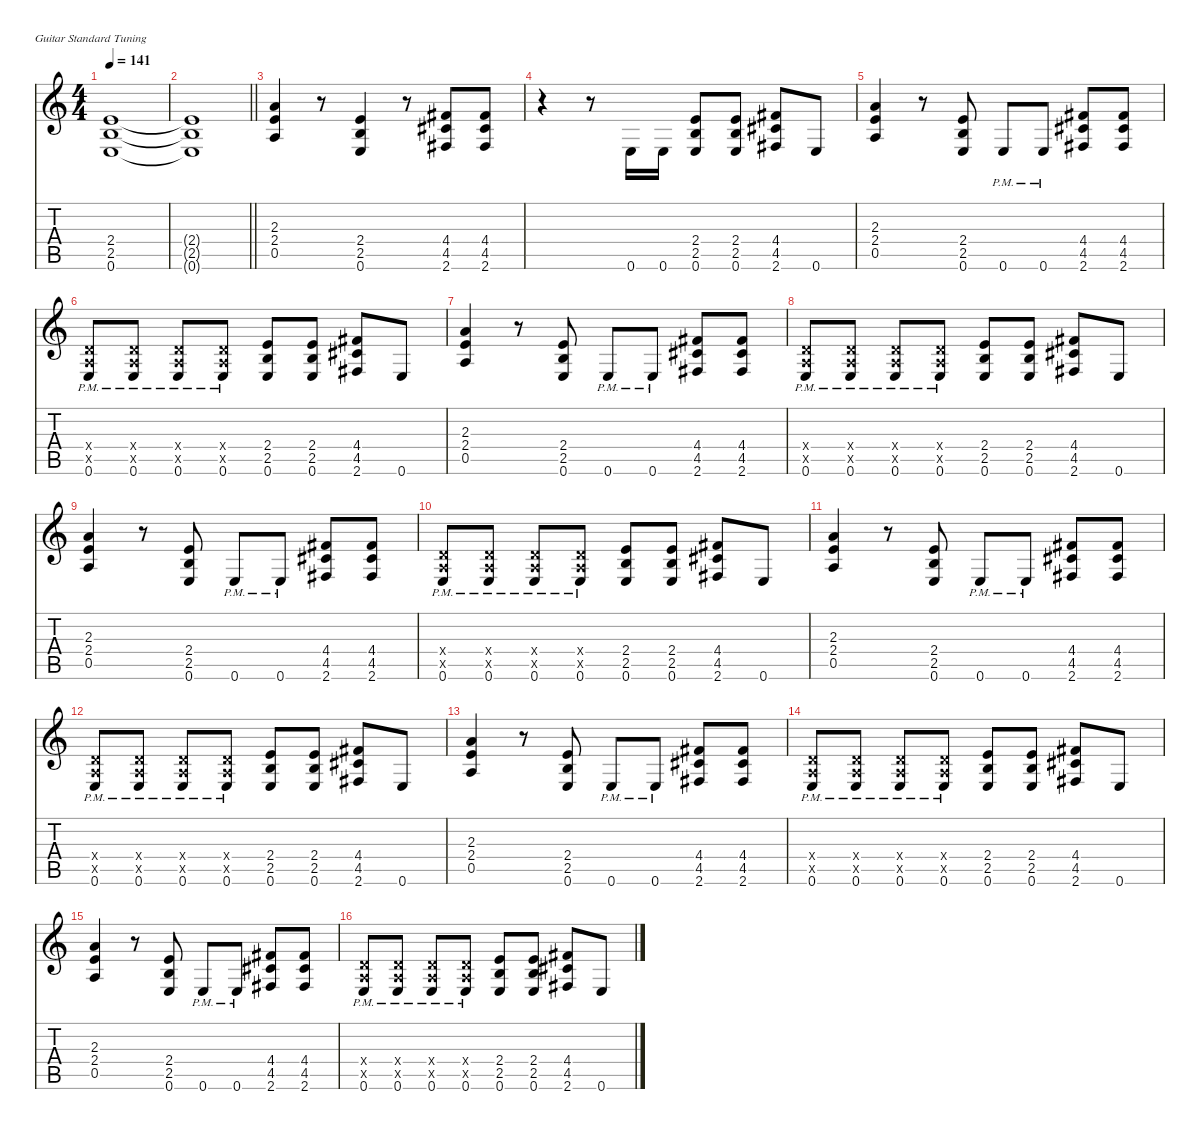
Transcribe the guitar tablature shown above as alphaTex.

\defaultSystemsLayout 4
\hideDynamics
\bracketExtendMode nobrackets
\singleTrackTrackNamePolicy hidden
\multiTrackTrackNamePolicy hidden
\otherSystemsTrackNameOrientation horizontal
\track ("Guitar" "od.guit.") {defaultSystemsLayout 8 instrument overdrivenguitar}
\staff {score tabs}
\tuning (E4 B3 G3 D3 A2 E2)
\ts (4 4)
\tempo 141
\clef g2
\ks c
(2.4 2.5 0.6).1{dy f instrument overdrivenguitar beam Up} |
\barLineRight lightlight
(2.4{t} 2.5{t} 0.6{t}).1{beam Up} |
(2.3 2.4 0.5).4{beam Up} r.8{beam Up} (2.4 2.5 0.6).4{beam Up} r.8{beam Up} (4.4{acc #} 4.5{acc #} 2.6{acc #}).8{beam Up} (4.4{acc #} 4.5{acc #} 2.6{acc #}).8{beam Up} |
r.4{beam Down} r.8{beam Down} 0.6.16{beam Up} 0.6.16{beam Up} (2.4 2.5 0.6).8{beam Up} (2.4 2.5 0.6).8{beam Up} (4.4{acc #} 4.5{acc #} 2.6{acc #}).8{beam Up} 0.6.8{beam Up} |
(2.3 2.4 0.5).4{beam Up} r.8{beam Up} (2.4 2.5 0.6).8{beam Up} 0.6{pm}.8{beam Up} 0.6{pm}.8{beam Up} (4.4{acc #} 4.5{acc #} 2.6{acc #}).8{beam Up} (4.4{acc #} 4.5{acc #} 2.6{acc #}).8{beam Up} |
(0.4{x} 0.5{x} 0.6{pm}).8{beam Up} (0.4{x} 0.5{x} 0.6{pm}).8{beam Up} (0.4{x} 0.5{x} 0.6{pm}).8{beam Up} (0.4{x} 0.5{x} 0.6{pm}).8{beam Up} (2.4 2.5 0.6).8{beam Up} (2.4 2.5 0.6).8{beam Up} (4.4{acc #} 4.5{acc #} 2.6{acc #}).8{beam Up} 0.6.8{beam Up} |
(2.3 2.4 0.5).4{beam Up} r.8{beam Up} (2.4 2.5 0.6).8{beam Up} 0.6{pm}.8{beam Up} 0.6{pm}.8{beam Up} (4.4{acc #} 4.5{acc #} 2.6{acc #}).8{beam Up} (4.4{acc #} 4.5{acc #} 2.6{acc #}).8{beam Up} |
(0.4{x} 0.5{x} 0.6{pm}).8{beam Up} (0.4{x} 0.5{x} 0.6{pm}).8{beam Up} (0.4{x} 0.5{x} 0.6{pm}).8{beam Up} (0.4{x} 0.5{x} 0.6{pm}).8{beam Up} (2.4 2.5 0.6).8{beam Up} (2.4 2.5 0.6).8{beam Up} (4.4{acc #} 4.5{acc #} 2.6{acc #}).8{beam Up} 0.6.8{beam Up} |
(2.3 2.4 0.5).4{beam Up} r.8{beam Up} (2.4 2.5 0.6).8{beam Up} 0.6{pm}.8{beam Up} 0.6{pm}.8{beam Up} (4.4{acc #} 4.5{acc #} 2.6{acc #}).8{beam Up} (4.4{acc #} 4.5{acc #} 2.6{acc #}).8{beam Up} |
(0.4{x} 0.5{x} 0.6{pm}).8{beam Up} (0.4{x} 0.5{x} 0.6{pm}).8{beam Up} (0.4{x} 0.5{x} 0.6{pm}).8{beam Up} (0.4{x} 0.5{x} 0.6{pm}).8{beam Up} (2.4 2.5 0.6).8{beam Up} (2.4 2.5 0.6).8{beam Up} (4.4{acc #} 4.5{acc #} 2.6{acc #}).8{beam Up} 0.6.8{beam Up} |
(2.3 2.4 0.5).4{beam Up} r.8{beam Up} (2.4 2.5 0.6).8{beam Up} 0.6{pm}.8{beam Up} 0.6{pm}.8{beam Up} (4.4{acc #} 4.5{acc #} 2.6{acc #}).8{beam Up} (4.4{acc #} 4.5{acc #} 2.6{acc #}).8{beam Up} |
(0.4{x} 0.5{x} 0.6{pm}).8{beam Up} (0.4{x} 0.5{x} 0.6{pm}).8{beam Up} (0.4{x} 0.5{x} 0.6{pm}).8{beam Up} (0.4{x} 0.5{x} 0.6{pm}).8{beam Up} (2.4 2.5 0.6).8{beam Up} (2.4 2.5 0.6).8{beam Up} (4.4{acc #} 4.5{acc #} 2.6{acc #}).8{beam Up} 0.6.8{beam Up} |
(2.3 2.4 0.5).4{beam Up} r.8{beam Up} (2.4 2.5 0.6).8{beam Up} 0.6{pm}.8{beam Up} 0.6{pm}.8{beam Up} (4.4{acc #} 4.5{acc #} 2.6{acc #}).8{beam Up} (4.4{acc #} 4.5{acc #} 2.6{acc #}).8{beam Up} |
(0.4{x} 0.5{x} 0.6{pm}).8{beam Up} (0.4{x} 0.5{x} 0.6{pm}).8{beam Up} (0.4{x} 0.5{x} 0.6{pm}).8{beam Up} (0.4{x} 0.5{x} 0.6{pm}).8{beam Up} (2.4 2.5 0.6).8{beam Up} (2.4 2.5 0.6).8{beam Up} (4.4{acc #} 4.5{acc #} 2.6{acc #}).8{beam Up} 0.6.8{beam Up} |
(2.3 2.4 0.5).4{beam Up} r.8{beam Up} (2.4 2.5 0.6).8{beam Up} 0.6{pm}.8{beam Up} 0.6{pm}.8{beam Up} (4.4{acc #} 4.5{acc #} 2.6{acc #}).8{beam Up} (4.4{acc #} 4.5{acc #} 2.6{acc #}).8{beam Up} |
(0.4{x} 0.5{x} 0.6{pm}).8{beam Up} (0.4{x} 0.5{x} 0.6{pm}).8{beam Up} (0.4{x} 0.5{x} 0.6{pm}).8{beam Up} (0.4{x} 0.5{x} 0.6{pm}).8{beam Up} (2.4 2.5 0.6).8{beam Up} (2.4 2.5 0.6).8{beam Up} (4.4{acc #} 4.5{acc #} 2.6{acc #}).8{beam Up} 0.6.8{beam Up}
